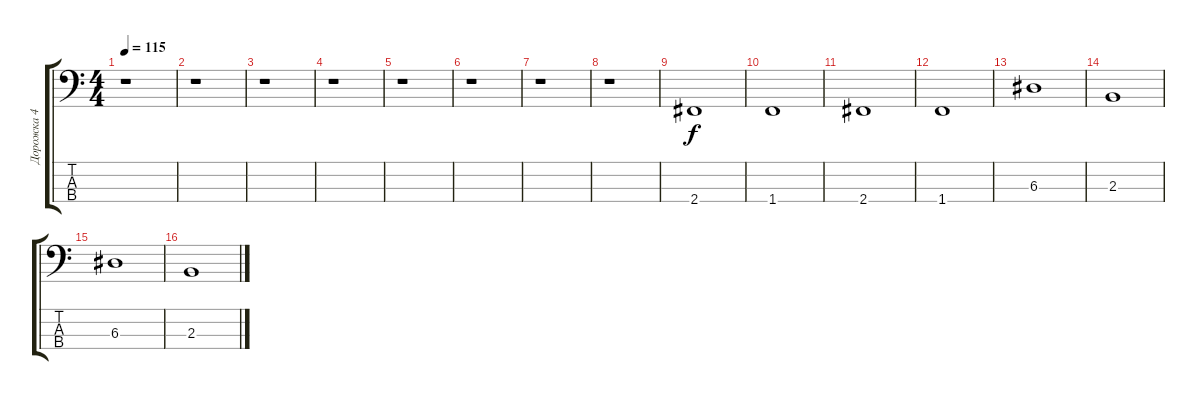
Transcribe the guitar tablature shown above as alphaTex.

\track ("Дорожка 4" "Дорожка 4") {instrument electricbasspick}
\staff {score tabs}
\tuning (G2 D2 A1 E1) {hide}
\ts (4 4)
\tempo 115
\clef f4
\ks c
r.1{dy f instrument electricbasspick} |
r.1 |
r.1 |
r.1 |
r.1 |
r.1 |
r.1 |
r.1 |
2.4.1 |
1.4.1 |
2.4.1 |
1.4.1 |
6.3.1 |
2.3.1 |
6.3.1 |
2.3.1
